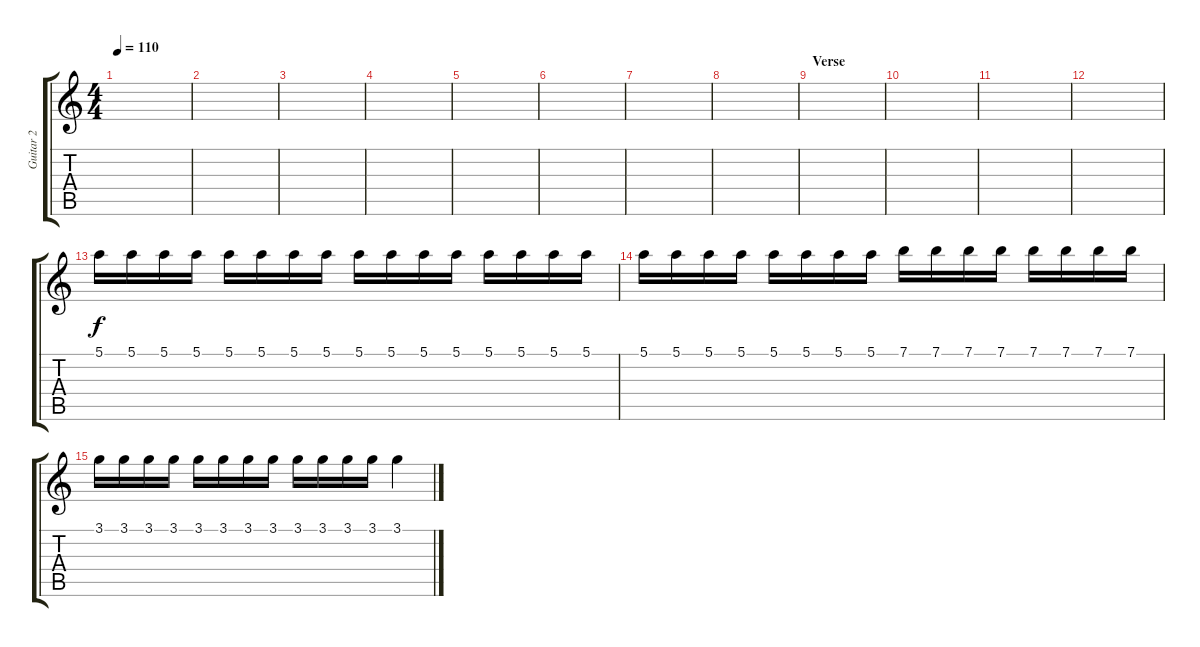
\track ("Guitar 2" "Guitar 2") {instrument electricguitarclean}
\staff {score tabs}
\tuning (E4 B3 G3 D3 A2 E2) {hide}
\ts (4 4)
\tempo 110
\clef g2
\ks c
|
|
|
|
|
|
|
|
\section ("" "Verse")
|
|
|
|
5.1.16 5.1.16 5.1.16 5.1.16 5.1.16 5.1.16 5.1.16 5.1.16 5.1.16 5.1.16 5.1.16 5.1.16 5.1.16 5.1.16 5.1.16 5.1.16 |
5.1.16 5.1.16 5.1.16 5.1.16 5.1.16 5.1.16 5.1.16 5.1.16 7.1.16 7.1.16 7.1.16 7.1.16 7.1.16 7.1.16 7.1.16 7.1.16 |
3.1.16 3.1.16 3.1.16 3.1.16 3.1.16 3.1.16 3.1.16 3.1.16 3.1.16 3.1.16 3.1.16 3.1.16 3.1.4
